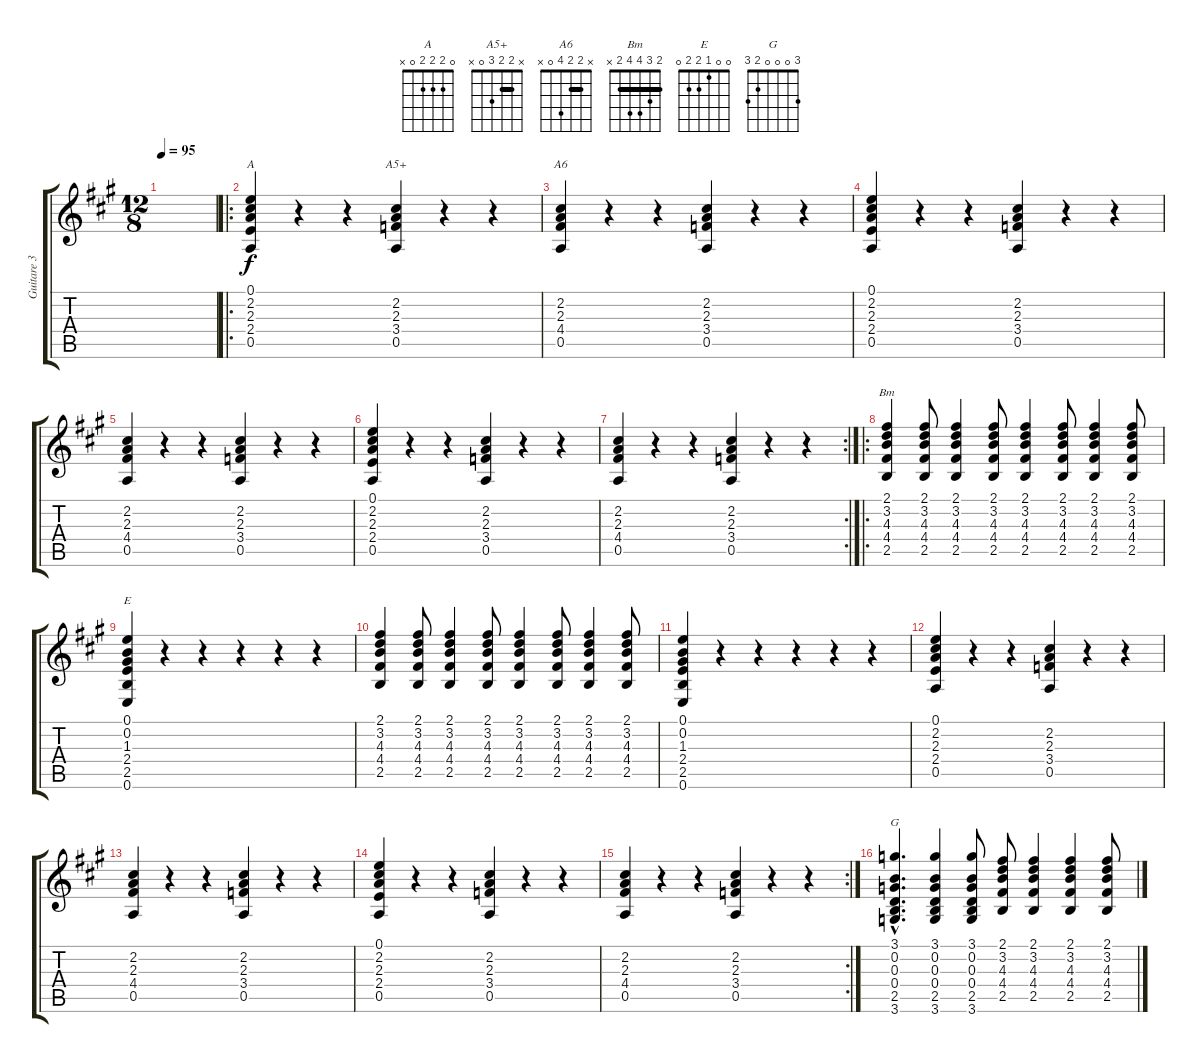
\track ("Guitare 3" "Guitare 3") {instrument electricguitarjazz}
\staff {score tabs}
\tuning (E4 B3 G3 D3 A2 E2) {hide}
\chord ("A" 0 2 2 2 0 x)
\chord ("A5+" x 2 2 3 0 x) {barre 2}
\chord ("A6" x 2 2 4 0 x) {barre 2}
\chord ("Bm" 2 3 4 4 2 x) {barre 2}
\chord ("E" 0 0 1 2 2 0)
\chord ("G" 3 0 0 0 2 3)
\ts (12 8)
\tempo 95
\clef g2
\ks a
|
\ro
(0.1 2.2 2.3 2.4 0.5).4{ch "A"} r.4 r.4 (2.2 2.3 3.4 0.5).4{ch "A5+"} r.4 r.4 |
(2.2 2.3 4.4 0.5).4{ch "A6"} r.4 r.4 (2.2 2.3 3.4 0.5).4 r.4 r.4 |
(0.1 2.2 2.3 2.4 0.5).4 r.4 r.4 (2.2 2.3 3.4 0.5).4 r.4 r.4 |
(2.2 2.3 4.4 0.5).4 r.4 r.4 (2.2 2.3 3.4 0.5).4 r.4 r.4 |
(0.1 2.2 2.3 2.4 0.5).4 r.4 r.4 (2.2 2.3 3.4 0.5).4 r.4 r.4 |
\rc 2
(2.2 2.3 4.4 0.5).4 r.4 r.4 (2.2 2.3 3.4 0.5).4 r.4 r.4 |
\ro
(2.1 3.2 4.3 4.4 2.5).4{ch "Bm"} (2.1 3.2 4.3 4.4 2.5).8 (2.1 3.2 4.3 4.4 2.5).4 (2.1 3.2 4.3 4.4 2.5).8 (2.1 3.2 4.3 4.4 2.5).4 (2.1 3.2 4.3 4.4 2.5).8 (2.1 3.2 4.3 4.4 2.5).4 (2.1 3.2 4.3 4.4 2.5).8 |
(0.1 0.2 1.3 2.4 2.5 0.6).4{ch "E"} r.4 r.4 r.4 r.4 r.4 |
(2.1 3.2 4.3 4.4 2.5).4 (2.1 3.2 4.3 4.4 2.5).8 (2.1 3.2 4.3 4.4 2.5).4 (2.1 3.2 4.3 4.4 2.5).8 (2.1 3.2 4.3 4.4 2.5).4 (2.1 3.2 4.3 4.4 2.5).8 (2.1 3.2 4.3 4.4 2.5).4 (2.1 3.2 4.3 4.4 2.5).8 |
(0.1 0.2 1.3 2.4 2.5 0.6).4 r.4 r.4 r.4 r.4 r.4 |
(0.1 2.2 2.3 2.4 0.5).4 r.4 r.4 (2.2 2.3 3.4 0.5).4 r.4 r.4 |
(2.2 2.3 4.4 0.5).4 r.4 r.4 (2.2 2.3 3.4 0.5).4 r.4 r.4 |
(0.1 2.2 2.3 2.4 0.5).4 r.4 r.4 (2.2 2.3 3.4 0.5).4 r.4 r.4 |
\rc 2
(2.2 2.3 4.4 0.5).4 r.4 r.4 (2.2 2.3 3.4 0.5).4 r.4 r.4 |
(3.1{hac} 0.2{hac} 0.3{hac} 0.4{hac} 2.5{hac} 3.6{hac}).4{d ch "G"} (3.1 0.2 0.3 0.4 2.5 3.6).4 (3.1 0.2 0.3 0.4 2.5 3.6).8 (2.1 3.2 4.3 4.4 2.5).8 (2.1 3.2 4.3 4.4 2.5).4 (2.1 3.2 4.3 4.4 2.5).4 (2.1 3.2 4.3 4.4 2.5).8
